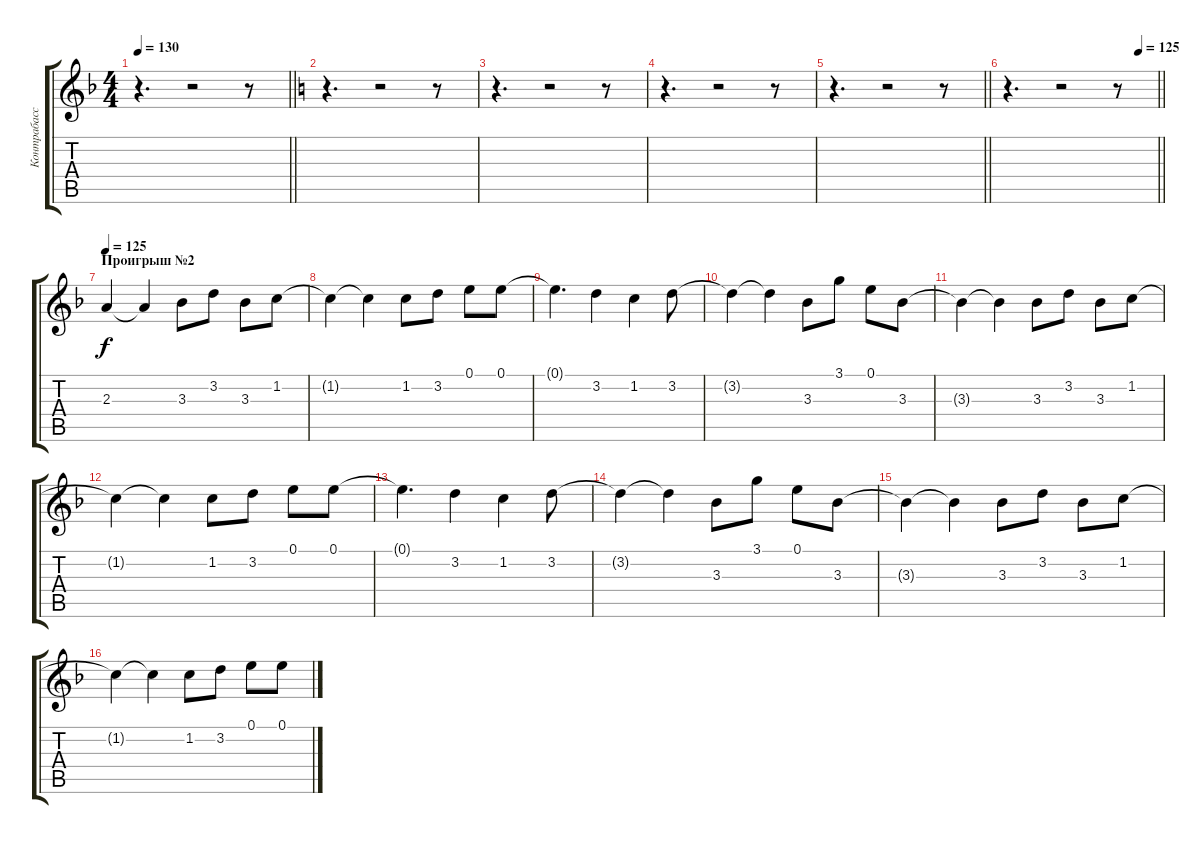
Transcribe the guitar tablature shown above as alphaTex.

\track ("Контрабасс" "Контрабасс") {instrument contrabass}
\staff {score tabs}
\tuning (E4 B3 G3 D3 A2 E2) {hide}
\ts (4 4)
\tempo 130
\clef g2
\barLineRight lightlight
\ks f
r.4{d dy f} r.2 r.8 |
\ks c
r.4{d} r.2 r.8 |
r.4{d} r.2 r.8 |
r.4{d} r.2 r.8 |
\barLineRight lightlight
r.4{d} r.2 r.8 |
\tempo (125 0.875)
\barLineRight lightlight
r.4{d} r.2 r.8 |
\section ("" "Проигрыш №2")
\tempo 125
\ks f
2.3.4 2.3{t}.4 3.3.8 3.2.8 3.3.8 1.2.8 |
1.2{t}.4 1.2{t}.4 1.2.8 3.2.8 0.1.8 0.1.8 |
0.1{t}.4{d} 3.2.4 1.2.4 3.2.8 |
3.2{t}.4 3.2{t}.4 3.3.8 3.1.8 0.1.8 3.3.8 |
3.3{t}.4 3.3{t}.4 3.3.8 3.2.8 3.3.8 1.2.8 |
1.2{t}.4 1.2{t}.4 1.2.8 3.2.8 0.1.8 0.1.8 |
0.1{t}.4{d} 3.2.4 1.2.4 3.2.8 |
3.2{t}.4 3.2{t}.4 3.3.8 3.1.8 0.1.8 3.3.8 |
3.3{t}.4 3.3{t}.4 3.3.8 3.2.8 3.3.8 1.2.8 |
1.2{t}.4 1.2{t}.4 1.2.8 3.2.8 0.1.8 0.1.8
